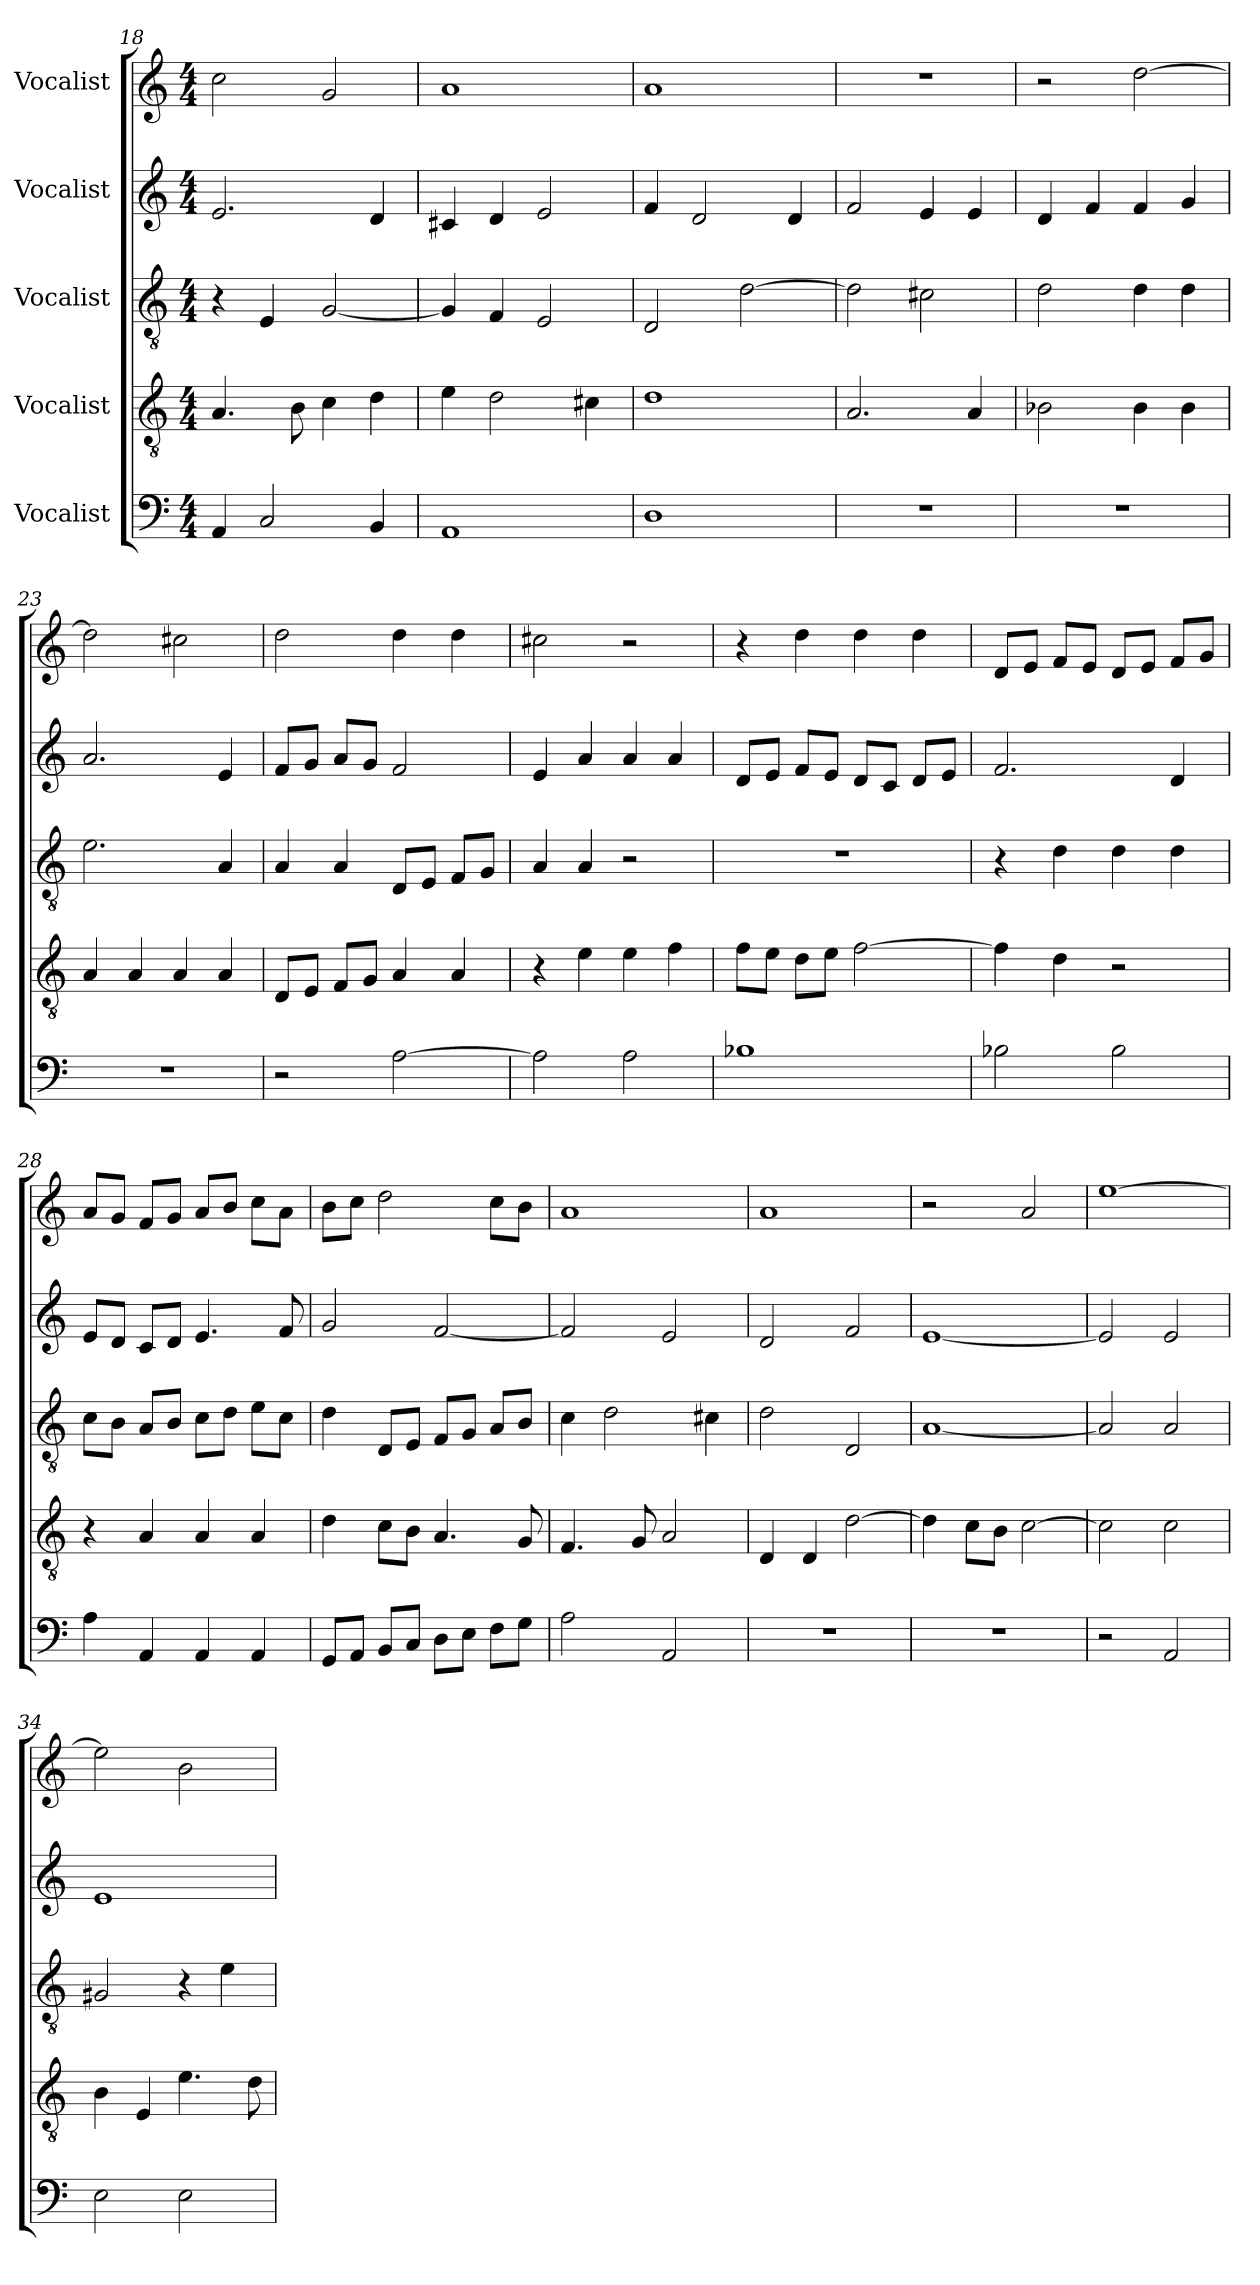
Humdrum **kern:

**kern	**kern	**kern	**kern	**kern
*part5	*part4	*part3	*part2	*part1
*staff5	*staff4	*staff3	*staff2	*staff1
*I"Vocalist	*I"Vocalist	*I"Vocalist	*I"Vocalist	*I"Vocalist
*clefF4	*clefGv2	*clefGv2	*clefG2	*clefG2
*k[]	*k[]	*k[]	*k[]	*k[]
*M4/4	*M4/4	*M4/4	*M4/4	*M4/4
=18	=18	=18	=18	=18
4AA/	4.A/	4r	2.e/	2cc\
2C/	.	4E/	.	.
.	8B\	.	.	.
.	4c\	[2G/	.	2g/
4BB/	4d\	.	4d/	.
=19	=19	=19	=19	=19
1AA	4e\	4G/]	4c#X/	1a
.	2d\	4F/	4d/	.
.	.	2E/	2e/	.
.	4c#X\	.	.	.
=20	=20	=20	=20	=20
1D	1d	2D/	4f/	1a
.	.	.	2d/	.
.	.	[2d\	.	.
.	.	.	4d/	.
=21	=21	=21	=21	=21
1r	2.A/	2d\]	2f/	1r
.	.	2c#X\	4e/	.
.	4A/	.	4e/	.
=22	=22	=22	=22	=22
1r	2B-X\	2d\	4d/	2r
.	.	.	4f/	.
.	4B-\	4d\	4f/	[2dd\
.	4B-\	4d\	4g/	.
=23	=23	=23	=23	=23
1r	4A/	2.e\	2.a/	2dd\]
.	4A/	.	.	.
.	4A/	.	.	2cc#X\
.	4A/	4A/	4e/	.
=24	=24	=24	=24	=24
2r	8D/L	4A/	8f/L	2dd\
.	8E/J	.	8g/J	.
.	8F/L	4A/	8a/L	.
.	8G/J	.	8g/J	.
[2A\	4A/	8D/L	2f/	4dd\
.	.	8E/J	.	.
.	4A/	8F/L	.	4dd\
.	.	8G/J	.	.
=25	=25	=25	=25	=25
2A\]	4r	4A/	4e/	2cc#X\
.	4e\	4A/	4a/	.
2A\	4e\	2r	4a/	2r
.	4f\	.	4a/	.
=26	=26	=26	=26	=26
1B-X	8f\L	1r	8d/L	4r
.	8e\J	.	8e/J	.
.	8d\L	.	8f/L	4dd\
.	8e\J	.	8e/J	.
.	[2f\	.	8d/L	4dd\
.	.	.	8c/J	.
.	.	.	8d/L	4dd\
.	.	.	8e/J	.
=27	=27	=27	=27	=27
2B-X\	4f\]	4r	2.f/	8d/L
.	.	.	.	8e/J
.	4d\	4d\	.	8f/L
.	.	.	.	8e/J
2B-\	2r	4d\	.	8d/L
.	.	.	.	8e/J
.	.	4d\	4d/	8f/L
.	.	.	.	8g/J
=28	=28	=28	=28	=28
4A\	4r	8c\L	8e/L	8a/L
.	.	8B\J	8d/J	8g/J
4AA/	4A/	8A/L	8c/L	8f/L
.	.	8B/J	8d/J	8g/J
4AA/	4A/	8c\L	4.e/	8a/L
.	.	8d\J	.	8b/J
4AA/	4A/	8e\L	.	8cc\L
.	.	8c\J	8f/	8a\J
=29	=29	=29	=29	=29
8GG/L	4d\	4d\	2g/	8b\L
8AA/J	.	.	.	8cc\J
8BB/L	8c\L	8D/L	.	2dd\
8C/J	8B\J	8E/J	.	.
8D\L	4.A/	8F/L	[2f/	.
8E\J	.	8G/J	.	.
8F\L	.	8A/L	.	8cc\L
8G\J	8G/	8B/J	.	8b\J
=30	=30	=30	=30	=30
2A\	4.F/	4c\	2f/]	1a
.	.	2d\	.	.
.	8G/	.	.	.
2AA/	2A/	.	2e/	.
.	.	4c#X\	.	.
=31	=31	=31	=31	=31
1r	4D/	2d\	2d/	1a
.	4D/	.	.	.
.	[2d\	2D/	2f/	.
=32	=32	=32	=32	=32
1r	4d\]	[1A	[1e	2r
.	8c\L	.	.	.
.	8B\J	.	.	.
.	[2c\	.	.	2a/
=33	=33	=33	=33	=33
2r	2c\]	2A/]	2e/]	[1ee
2AA/	2c\	2A/	2e/	.
=34	=34	=34	=34	=34
2E\	4B\	2G#X/	1e	2ee\]
.	4E/	.	.	.
2E\	4.e\	4r	.	2b\
.	.	4e\	.	.
.	8d\	.	.	.
=	=	=	=	=
*-	*-	*-	*-	*-
